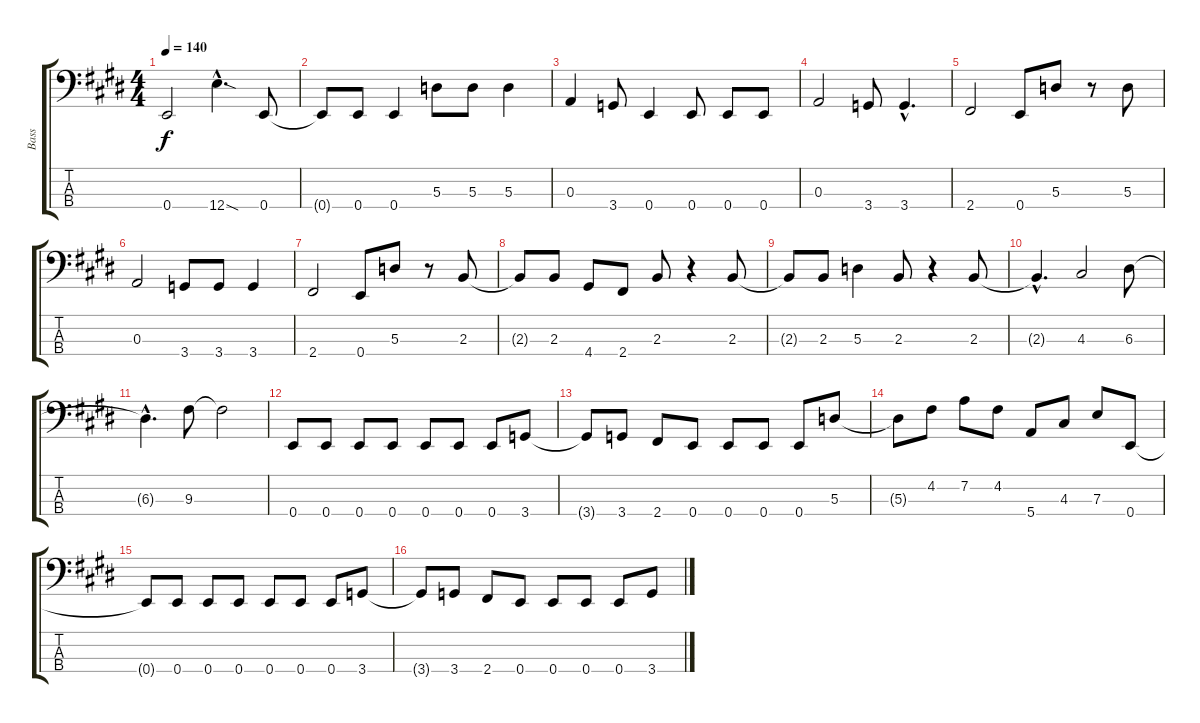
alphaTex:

\track ("Bass" "Bass") {instrument slapbass1}
\staff {score tabs}
\tuning (G2 D2 A1 E1) {hide}
\ts (4 4)
\tempo 140
\clef f4
\ks e
0.4{t}.2{dy f} 12.4{sod hac}.4{d} 0.4.8 |
0.4{t}.8 0.4.8 0.4.4 5.3.8 5.3.8 5.3.4 |
0.3.4 3.4.8 0.4.4 0.4.8 0.4.8 0.4.8 |
0.3.2 3.4.8 3.4{hac}.4{d} |
2.4.2 0.4.8 5.3.8 r.8 5.3.8 |
0.3.2 3.4.8 3.4.8 3.4.4 |
2.4.2 0.4.8 5.3.8 r.8 2.3.8 |
2.3{t}.8 2.3.8 4.4.8 2.4.8 2.3.8 r.4 2.3.8 |
2.3{t}.8 2.3.8 5.3.4 2.3.8 r.4 2.3.8 |
2.3{hac t}.4{d} 4.3.2 6.3.8 |
6.3{hac t}.4{d} 9.3.8 9.3{t}.2 |
0.4.8 0.4.8 0.4.8 0.4.8 0.4.8 0.4.8 0.4.8 3.4.8 |
3.4{t}.8 3.4.8 2.4.8 0.4.8 0.4.8 0.4.8 0.4.8 5.3.8 |
5.3{t}.8 4.2.8 7.2.8 4.2.8 5.4.8 4.3.8 7.3.8 0.4.8 |
0.4{t}.8 0.4.8 0.4.8 0.4.8 0.4.8 0.4.8 0.4.8 3.4.8 |
3.4{t}.8 3.4.8 2.4.8 0.4.8 0.4.8 0.4.8 0.4.8 3.4.8
